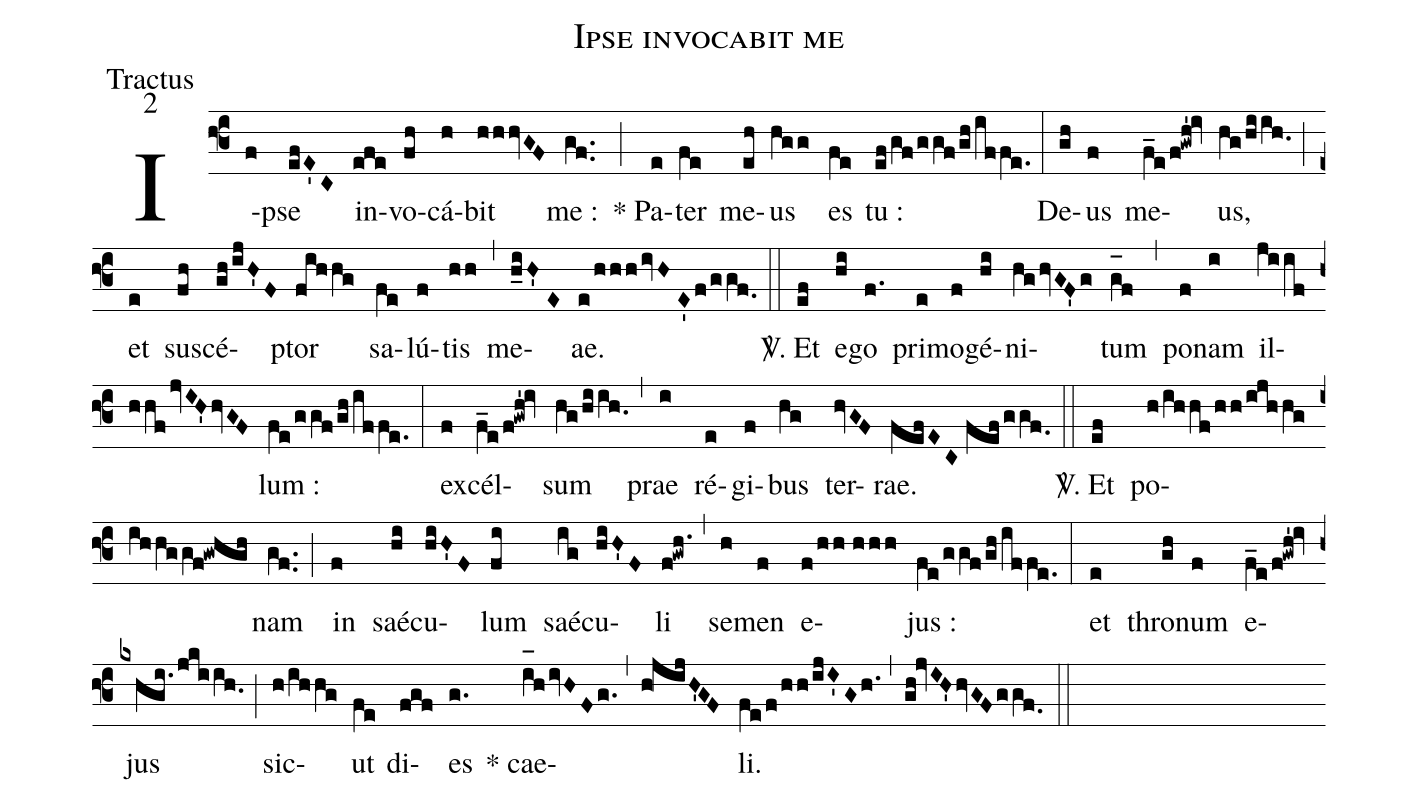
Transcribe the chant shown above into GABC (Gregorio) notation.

name:Ipse invocabit me;
office-part:Tractus;
mode:2;
%%
(f3) I(f)pse(efE'C) in(efe)vo(fh)cá(h)bit(hhhvGF) me :(gf..) (;) * Pa(e)ter(fe) me(eh)us(hgg) es(fe) tu :(ef/gf/ggf/gh/iffe.) (:) De(gh)us(f) me(f_e/f!gwh'!iv)us,(hg/hiih.0) (;) et(e) sus(fh)cé(gh/ijH'F)ptor(fihhg) sa(fe)lú(f)tis(hh) (,) me(h_iH'//E)ae.(e/hhhivH//E'f/ggf.0) (::)
<sp>V/</sp>. Et(ef) e(hi)go(f.) pri(e)mo(f)gé(hi)ni(hghvGF'g)tum(g_[oh:h]f) (,) po(f)nam(i) il(jiif/hhfjvIH'hvGF)lum :(fe/ggf/gh/iffe.) (:) ex(f)cél(f_e/f!gwh'!iv)sum(hg/hiih.0) (,) prae(i) ré(e)gi(f)bus(hg) ter(hvGF)rae.(fefEC//fefggf.0) (::)
<sp>V/</sp>. Et(ef) po(h/ihhf/hh/ijhhg/ihhggf!gwhgh)nam(gf..) (;) in(f) saé(hi)cu(hiH'F)lum(fi) saé(ig)cu(hiH'F)li(f!gwh.) (,) se(h)men(f) e(f/hh//hhh)jus :(fe/ggf/gh/iffe.) (:) et(e) thro(gh)num(f) e(f_e/f!gwh'!iv)jus(kxhgi.jkiih.0) (;) sic(h/ihhg)ut(fe) di(fgf)es(g.) * cae(i_[oh:h]hivHFg.)(,)(h!jijH'GF)li.(fe/f/hh/ijI'Gh.) (,) (gh!jvIH'hvGFggf.0) (::)
